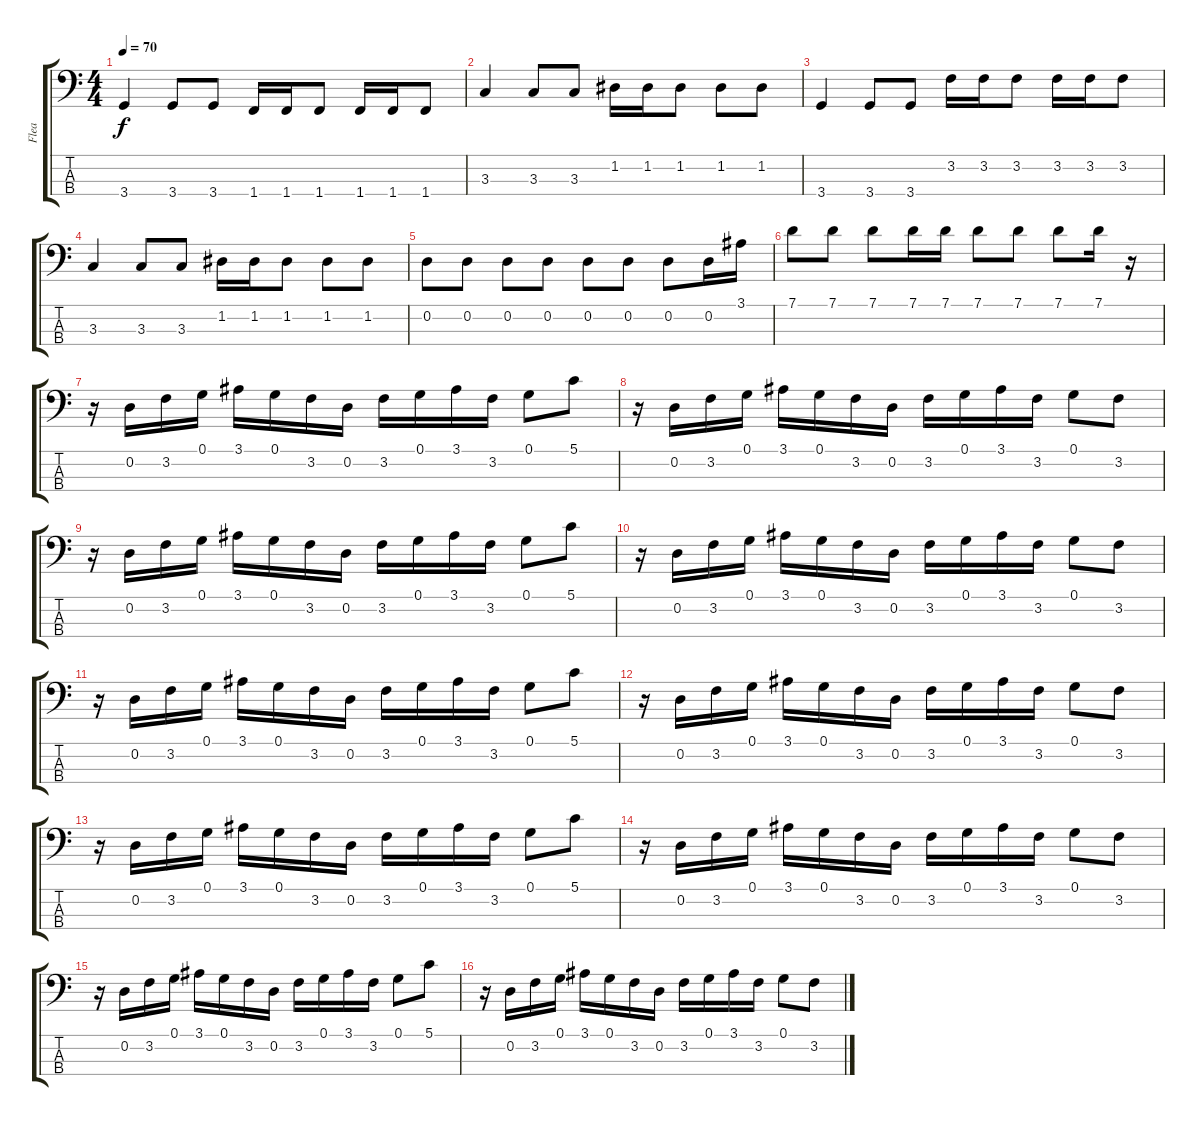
\track ("Flea" "Flea") {instrument electricbassfinger}
\staff {score tabs}
\tuning (G2 D2 A1 E1) {hide}
\ts (4 4)
\tempo 70
\clef f4
\ks c
3.4.4{dy f} 3.4.8 3.4.8 1.4.16 1.4.16 1.4.8 1.4.16 1.4.16 1.4.8 |
3.3.4 3.3.8 3.3.8 1.2.16 1.2.16 1.2.8 1.2.8 1.2.8 |
3.4.4 3.4.8 3.4.8 3.2.16 3.2.16 3.2.8 3.2.16 3.2.16 3.2.8 |
3.3.4 3.3.8 3.3.8 1.2.16 1.2.16 1.2.8 1.2.8 1.2.8 |
0.2.8 0.2.8 0.2.8 0.2.8 0.2.8 0.2.8 0.2.8 0.2.16 3.1.16 |
7.1.8 7.1.8 7.1.8 7.1.16 7.1.16 7.1.8 7.1.8 7.1.8 7.1.16 r.16 |
r.16 0.2.16 3.2.16 0.1.16 3.1.16 0.1.16 3.2.16 0.2.16 3.2.16 0.1.16 3.1.16 3.2.16 0.1.8 5.1.8 |
r.16 0.2.16 3.2.16 0.1.16 3.1.16 0.1.16 3.2.16 0.2.16 3.2.16 0.1.16 3.1.16 3.2.16 0.1.8 3.2.8 |
r.16 0.2.16 3.2.16 0.1.16 3.1.16 0.1.16 3.2.16 0.2.16 3.2.16 0.1.16 3.1.16 3.2.16 0.1.8 5.1.8 |
r.16 0.2.16 3.2.16 0.1.16 3.1.16 0.1.16 3.2.16 0.2.16 3.2.16 0.1.16 3.1.16 3.2.16 0.1.8 3.2.8 |
r.16 0.2.16 3.2.16 0.1.16 3.1.16 0.1.16 3.2.16 0.2.16 3.2.16 0.1.16 3.1.16 3.2.16 0.1.8 5.1.8 |
r.16 0.2.16 3.2.16 0.1.16 3.1.16 0.1.16 3.2.16 0.2.16 3.2.16 0.1.16 3.1.16 3.2.16 0.1.8 3.2.8 |
r.16 0.2.16 3.2.16 0.1.16 3.1.16 0.1.16 3.2.16 0.2.16 3.2.16 0.1.16 3.1.16 3.2.16 0.1.8 5.1.8 |
r.16 0.2.16 3.2.16 0.1.16 3.1.16 0.1.16 3.2.16 0.2.16 3.2.16 0.1.16 3.1.16 3.2.16 0.1.8 3.2.8 |
r.16 0.2.16 3.2.16 0.1.16 3.1.16 0.1.16 3.2.16 0.2.16 3.2.16 0.1.16 3.1.16 3.2.16 0.1.8 5.1.8 |
r.16 0.2.16 3.2.16 0.1.16 3.1.16 0.1.16 3.2.16 0.2.16 3.2.16 0.1.16 3.1.16 3.2.16 0.1.8 3.2.8
